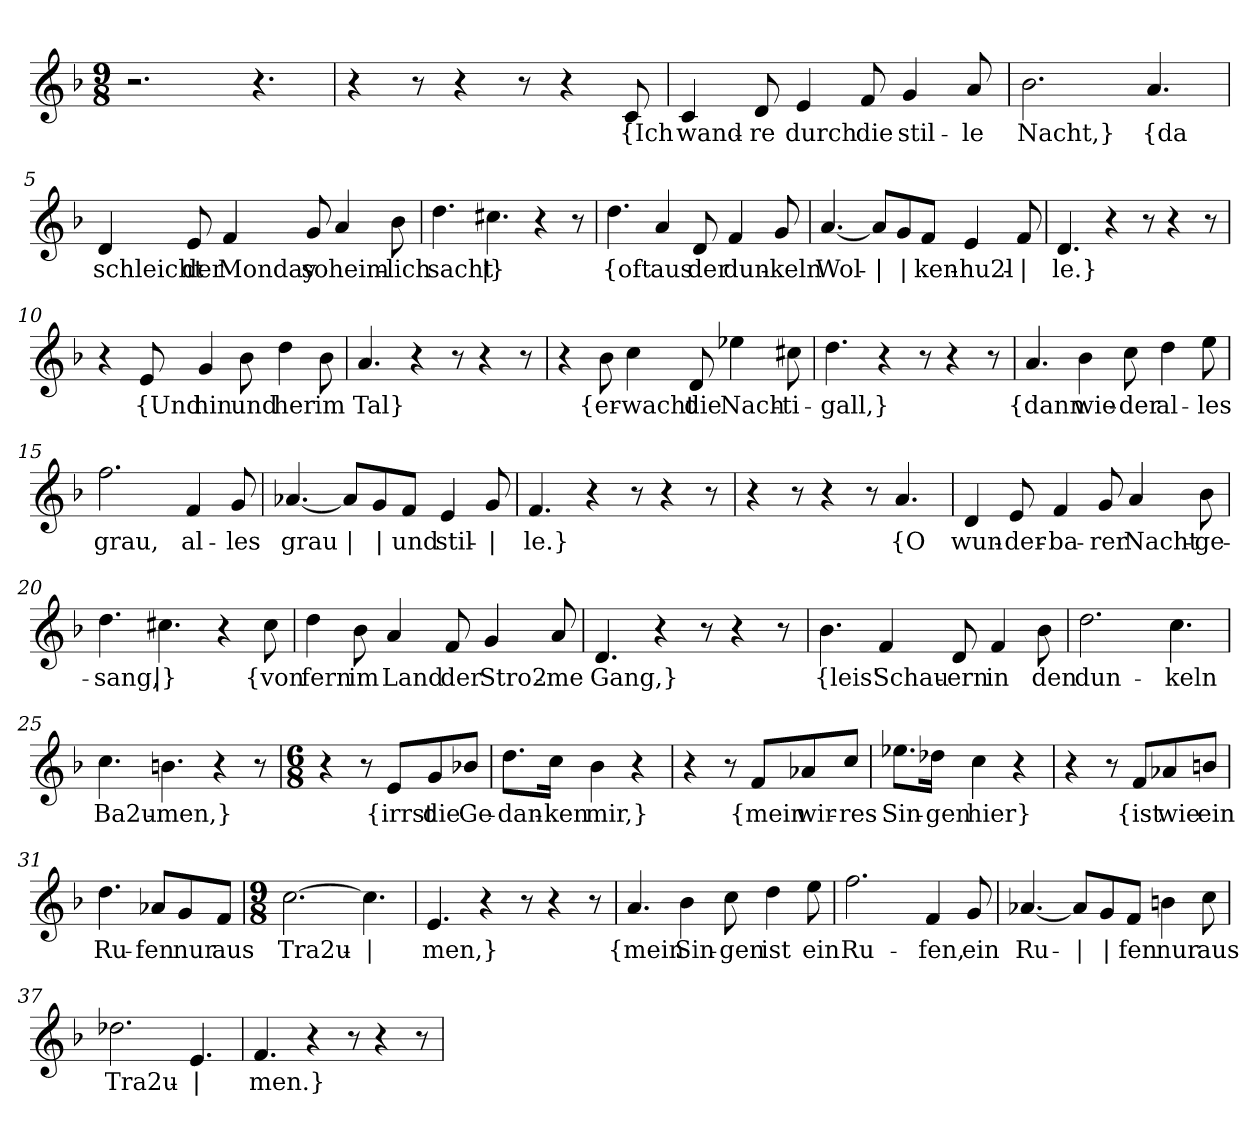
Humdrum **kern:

**kern	**text
*part1	*part1
*staff1	*staff1
*clefG2	*
*k[b-]	*
*M9/8	*
=1	=1
2.r	.
4.r	.
=2	=2
4r	.
8r	.
4r	.
8r	.
4r	.
!	!LO:LY:b
8c/	{Ich
=3	=3
!	!LO:LY:b
4c/	wand-
!	!LO:LY:b
8d/	-re
!	!LO:LY:b
4e/	durch
!	!LO:LY:b
8f/	die
!	!LO:LY:b
4g/	stil-
!	!LO:LY:b
8a/	-le
=4	=4
!	!LO:LY:b
2.b-\	Nacht,}
!	!LO:LY:b
4.a/	{da
!!LO:LB:g=z
=5	=5
!	!LO:LY:b
4d/	schleicht
!	!LO:LY:b
8e/	der
!	!LO:LY:b
4f/	Monday
!	!LO:LY:b
8g/	so
!	!LO:LY:b
4a/	heim-
!	!LO:LY:b
8b-\	-lich
=6	=6
!	!LO:LY:b
4.dd\	sacht
!	!LO:LY:b
4.cc#X\	|}
4r	.
8r	.
=7	=7
!	!LO:LY:b
4.dd\	{oft
!	!LO:LY:b
4a/	aus
!	!LO:LY:b
8d/	der
!	!LO:LY:b
4f/	dun-
!	!LO:LY:b
8g/	-keln
=8	=8
!	!LO:LY:b
[4.a/	Wol-
!	!LO:LY:b
8a/L]	|
!	!LO:LY:b
8g/	|
!	!LO:LY:b
8f/J	-ken-
!	!LO:LY:b
4e/	-hu2l-
!	!LO:LY:b
8f/	|
!!LO:LB:g=z
=9	=9
!	!LO:LY:b
4.d/	-le.}
4r	.
8r	.
4r	.
8r	.
=10	=10
4r	.
!	!LO:LY:b
8e/	{Und
!	!LO:LY:b
4g/	hin
!	!LO:LY:b
8b-\	und
!	!LO:LY:b
4dd\	her
!	!LO:LY:b
8b-\	im
=11	=11
!	!LO:LY:b
4.a/	Tal}
4r	.
8r	.
4r	.
8r	.
=12	=12
4r	.
!	!LO:LY:b
8b-\	{er-
!	!LO:LY:b
4cc\	-wacht
!	!LO:LY:b
8d/	die
!	!LO:LY:b
4ee-X\	Nach-
!	!LO:LY:b
8cc#X\	-ti-
=13	=13
!	!LO:LY:b
4.dd\	gall,}
4r	.
8r	.
4r	.
8r	.
!!LO:LB:g=z
=14	=14
!	!LO:LY:b
4.a/	{dann
!	!LO:LY:b
4b-\	wie-
!	!LO:LY:b
8cc\	-der
!	!LO:LY:b
4dd\	al-
!	!LO:LY:b
8ee\	-les
=15	=15
!	!LO:LY:b
2.ff\	grau,
!	!LO:LY:b
4f/	al-
!	!LO:LY:b
8g/	-les
=16	=16
!	!LO:LY:b
[4.a-X/	grau
!	!LO:LY:b
8a-/L]	|
!	!LO:LY:b
8g/	|
!	!LO:LY:b
8f/J	und
!	!LO:LY:b
4e/	stil-
!	!LO:LY:b
8g/	|
=17	=17
!	!LO:LY:b
4.f/	-le.}
4r	.
8r	.
4r	.
8r	.
=18	=18
4r	.
8r	.
4r	.
8r	.
!	!LO:LY:b
4.a/	{O
!!LO:LB:g=z
=19	=19
!	!LO:LY:b
4d/	wun-
!	!LO:LY:b
8e/	-der-
!	!LO:LY:b
4f/	-ba-
!	!LO:LY:b
8g/	-rer
!	!LO:LY:b
4a/	Nacht-
!	!LO:LY:b
8b-\	-ge-
=20	=20
!	!LO:LY:b
4.dd\	-sang,
!	!LO:LY:b
4.cc#X\	|}
4r	.
!	!LO:LY:b
8cc#\	{von
=21	=21
!	!LO:LY:b
4dd\	fern
!	!LO:LY:b
8b-\	im
!	!LO:LY:b
4a/	Land
!	!LO:LY:b
8f/	der
!	!LO:LY:b
4g/	Stro2-
!	!LO:LY:b
8a/	-me
=22	=22
!	!LO:LY:b
4.d/	Gang,}
4r	.
8r	.
4r	.
8r	.
!!LO:LB:g=z
=23	=23
!	!LO:LY:b
4.b-\	{leis'
!	!LO:LY:b
4f/	Schau-
!	!LO:LY:b
8d/	-ern
!	!LO:LY:b
4f/	in
!	!LO:LY:b
8b-\	den
=24	=24
!	!LO:LY:b
2.dd\	dun-
!	!LO:LY:b
4.cc\	-keln
=25	=25
!	!LO:LY:b
4.cc\	Ba2u-
!	!LO:LY:b
4.bn\	-men,}
4r	.
8r	.
=26	=26
*M6/8	*
4r	.
8r	.
!	!LO:LY:b
8e/L	{irrst
!	!LO:LY:b
8g/	die
!	!LO:LY:b
8b-X/J	Ge-
=27	=27
!	!LO:LY:b
8.dd\L	-dan-
!	!LO:LY:b
16cc\Jk	-ken
!	!LO:LY:b
4b-\	mir,}
4r	.
!!LO:LB:g=z
=28	=28
4r	.
8r	.
!	!LO:LY:b
8f/L	{mein
!	!LO:LY:b
8a-X/	wir-
!	!LO:LY:b
8cc/J	-res
=29	=29
!	!LO:LY:b
8.ee-X\L	Sin-
!	!LO:LY:b
16dd-X\Jk	-gen
!	!LO:LY:b
4cc\	hier}
4r	.
=30	=30
4r	.
8r	.
!	!LO:LY:b
8f/L	{ist
!	!LO:LY:b
8a-X/	wie
!	!LO:LY:b
8bn/J	ein
=31	=31
!	!LO:LY:b
4.dd\	Ru-
!	!LO:LY:b
8a-X/L	-fen
!	!LO:LY:b
8g/	nur
!	!LO:LY:b
8f/J	aus
=32	=32
*M9/8	*
!	!LO:LY:b
[2.cc\	Tra2u-
!	!LO:LY:b
4.cc\]	|
=33	=33
!	!LO:LY:b
4.e/	-men,}
4r	.
8r	.
4r	.
8r	.
!!LO:LB:g=z
=34	=34
!	!LO:LY:b
4.a/	{mein
!	!LO:LY:b
4b-\	Sin-
!	!LO:LY:b
8cc\	-gen
!	!LO:LY:b
4dd\	ist
!	!LO:LY:b
8ee\	ein
=35	=35
!	!LO:LY:b
2.ff\	Ru-
!	!LO:LY:b
4f/	-fen,
!	!LO:LY:b
8g/	ein
=36	=36
!	!LO:LY:b
[4.a-X/	Ru-
!	!LO:LY:b
8a-/L]	|
!	!LO:LY:b
8g/	|
!	!LO:LY:b
8f/J	-fen
!	!LO:LY:b
4bn\	nur
!	!LO:LY:b
8cc\	aus
=37	=37
!	!LO:LY:b
2.dd-X\	Tra2u-
!	!LO:LY:b
4.e/	|
=38	=38
!	!LO:LY:b
4.f/	-men.}
4r	.
8r	.
4r	.
8r	.
=	=
*-	*-
